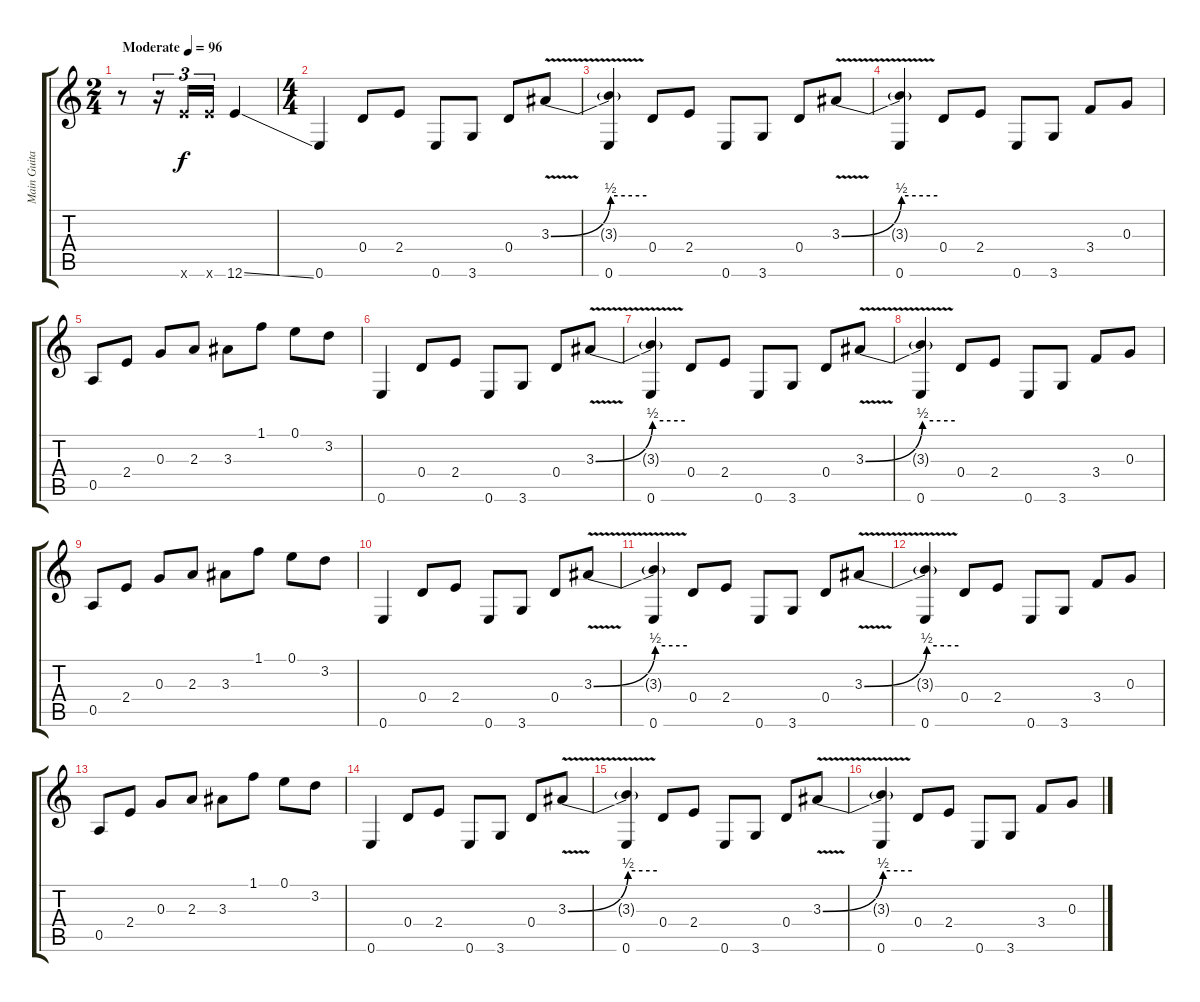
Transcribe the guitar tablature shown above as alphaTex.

\track ("Main Guitar" "Main Guita") {instrument overdrivenguitar}
\staff {score tabs}
\tuning (E4 B3 G3 D3 A2 E2) {hide}
\ts (2 4)
\tempo (96 "Moderate")
\clef g2
\ks c
r.8{dy f instrument overdrivenguitar} r.16{tu (3 2)} 12.6{x}.16{tu (3 2)} 12.6{x}.16{tu (3 2)} 12.6{ss}.4 |
\ts (4 4)
0.6.4 0.4.8 2.4.8 0.6.8 3.6.8 0.4.8 3.3{be (bend 0 0 60 2) v}.8 |
(3.3{be (hold 0 2 60 2) v t} 0.6).4 0.4.8 2.4.8 0.6.8 3.6.8 0.4.8 3.3{be (bend 0 0 60 2) v}.8 |
(3.3{be (hold 0 2 60 2) v t} 0.6).4 0.4.8 2.4.8 0.6.8 3.6.8 3.4.8 0.3.8 |
0.5.8 2.4.8 0.3.8 2.3.8 3.3.8 1.1.8 0.1.8 3.2.8 |
0.6.4 0.4.8 2.4.8 0.6.8 3.6.8 0.4.8 3.3{be (bend 0 0 60 2) v}.8 |
(3.3{be (hold 0 2 60 2) v t} 0.6).4 0.4.8 2.4.8 0.6.8 3.6.8 0.4.8 3.3{be (bend 0 0 60 2) v}.8 |
(3.3{be (hold 0 2 60 2) v t} 0.6).4 0.4.8 2.4.8 0.6.8 3.6.8 3.4.8 0.3.8 |
0.5.8 2.4.8 0.3.8 2.3.8 3.3.8 1.1.8 0.1.8 3.2.8 |
0.6.4 0.4.8 2.4.8 0.6.8 3.6.8 0.4.8 3.3{be (bend 0 0 60 2) v}.8 |
(3.3{be (hold 0 2 60 2) v t} 0.6).4 0.4.8 2.4.8 0.6.8 3.6.8 0.4.8 3.3{be (bend 0 0 60 2) v}.8 |
(3.3{be (hold 0 2 60 2) v t} 0.6).4 0.4.8 2.4.8 0.6.8 3.6.8 3.4.8 0.3.8 |
0.5.8 2.4.8 0.3.8 2.3.8 3.3.8 1.1.8 0.1.8 3.2.8 |
0.6.4 0.4.8 2.4.8 0.6.8 3.6.8 0.4.8 3.3{be (bend 0 0 60 2) v}.8 |
(3.3{be (hold 0 2 60 2) v t} 0.6).4 0.4.8 2.4.8 0.6.8 3.6.8 0.4.8 3.3{be (bend 0 0 60 2) v}.8 |
(3.3{be (hold 0 2 60 2) v t} 0.6).4 0.4.8 2.4.8 0.6.8 3.6.8 3.4.8 0.3.8
